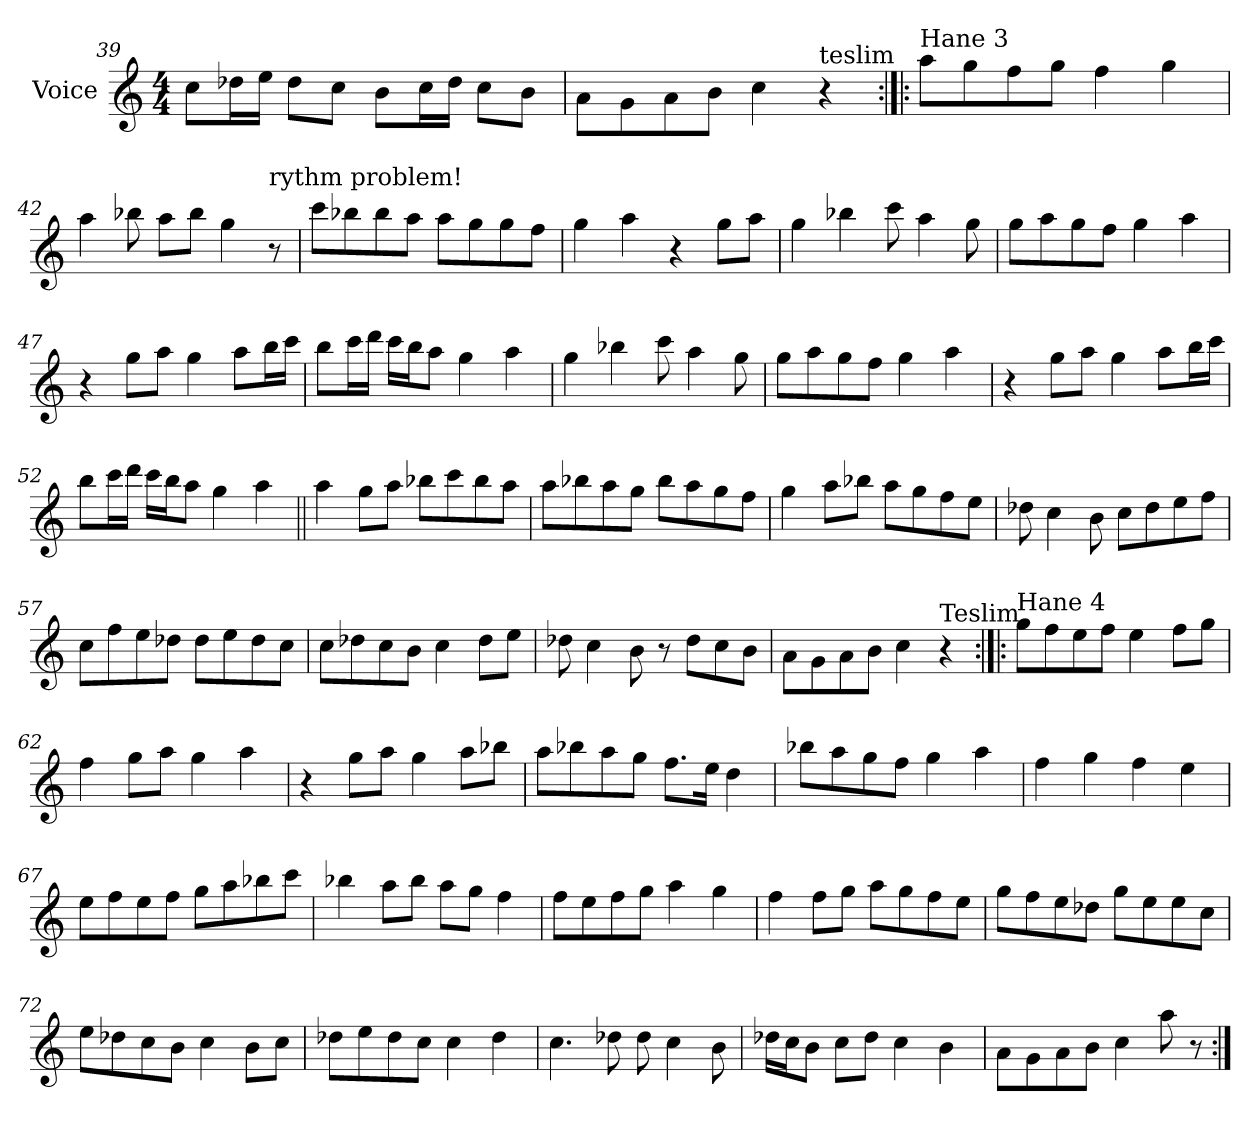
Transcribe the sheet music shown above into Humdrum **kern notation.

**kern
*part1
*staff1
*I"Voice
*I'Vo.
*clefG2
*k[]
*M4/4
=39
8cc\L
16dd-X\L
16ee\JJ
8dd-\L
8cc\J
8b\L
16cc\L
16dd-\JJ
8cc\L
8b\J
=40
8a\L
8g\
8a\
8b\J
4cc\
!LO:TX:a:t=teslim
4r
!!LO:LB:g=z
=41:|!|:
!LO:TX:a:t=Hane 3
8aa\L
8gg\
8ff\
8gg\J
4ff\
4gg\
=42
4aa\
8bb-X\
8aa\L
8bb-\J
4gg\
!LO:TX:a:t=rythm problem!
8r
=43
8ccc\L
8bb-X\
8bb-\
8aa\J
8aa\L
8gg\
8gg\
8ff\J
=44
4gg\
4aa\
4r
8gg\L
8aa\J
!!LO:LB:g=z
=45
4gg\
4bb-X\
8ccc\
4aa\
8gg\
=46
8gg\L
8aa\
8gg\
8ff\J
4gg\
4aa\
=47
4r
8gg\L
8aa\J
4gg\
8aa\L
16bb\L
16ccc\JJ
=48
8bb\L
16ccc\L
16ddd\JJ
16ccc\LL
16bb\J
8aa\J
4gg\
4aa\
!!LO:LB:g=z
=49
4gg\
4bb-X\
8ccc\
4aa\
8gg\
=50
8gg\L
8aa\
8gg\
8ff\J
4gg\
4aa\
=51
4r
8gg\L
8aa\J
4gg\
8aa\L
16bb\L
16ccc\JJ
=52
8bb\L
16ccc\L
16ddd\JJ
16ccc\LL
16bb\J
8aa\J
4gg\
4aa\
!!LO:LB:g=z
=53||
4aa\
8gg\L
8aa\J
8bb-X\L
8ccc\
8bb-\
8aa\J
=54
8aa\L
8bb-X\
8aa\
8gg\J
8bb-\L
8aa\
8gg\
8ff\J
=55
4gg\
8aa\L
8bb-X\J
8aa\L
8gg\
8ff\
8ee\J
=56
8dd-X\
4cc\
8b\
8cc\L
8dd-\
8ee\
8ff\J
!!LO:LB:g=z
=57
8cc\L
8ff\
8ee\
8dd-X\J
8dd-\L
8ee\
8dd-\
8cc\J
=58
8cc\L
8dd-X\
8cc\
8b\J
4cc\
8dd-\L
8ee\J
=59
8dd-X\
4cc\
8b\
8r
8dd-\L
8cc\
8b\J
=60
8a\L
8g\
8a\
8b\J
4cc\
!LO:TX:a:t=Teslim
4r
!!LO:LB:g=z
=61:|!|:
!LO:TX:a:t=Hane 4
8gg\L
8ff\
8ee\
8ff\J
4ee\
8ff\L
8gg\J
=62
4ff\
8gg\L
8aa\J
4gg\
4aa\
=63
4r
8gg\L
8aa\J
4gg\
8aa\L
8bb-X\J
=64
8aa\L
8bb-X\
8aa\
8gg\J
8.ff\L
16ee\Jk
4dd\
!!LO:LB:g=z
=65
8bb-X\L
8aa\
8gg\
8ff\J
4gg\
4aa\
=66
4ff\
4gg\
4ff\
4ee\
=67
8ee\L
8ff\
8ee\
8ff\J
8gg\L
8aa\
8bb-X\
8ccc\J
=68
4bb-X\
8aa\L
8bb-\J
8aa\L
8gg\J
4ff\
!!LO:LB:g=z
=69
8ff\L
8ee\
8ff\
8gg\J
4aa\
4gg\
=70
4ff\
8ff\L
8gg\J
8aa\L
8gg\
8ff\
8ee\J
=71
8gg\L
8ff\
8ee\
8dd-X\J
8gg\L
8ee\
8ee\
8cc\J
=72
8ee\L
8dd-X\
8cc\
8b\J
4cc\
8b\L
8cc\J
!!LO:LB:g=z
=73
8dd-X\L
8ee\
8dd-\
8cc\J
4cc\
4dd-\
=74
4.cc\
8dd-X\
8dd-\
4cc\
8b\
=75
16dd-X\LL
16cc\J
8b\J
8cc\L
8dd-\J
4cc\
4b\
=76
8a\L
8g\
8a\
8b\J
4cc\
8aa\
8r
=:|!
*-
